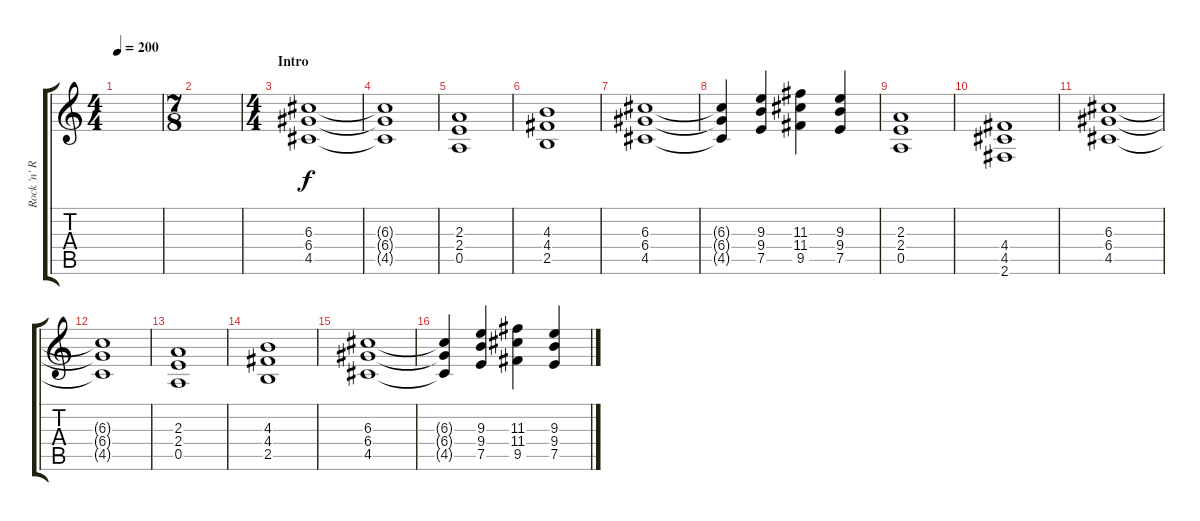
\track ("Rock 'n' Rolf" "Rock 'n' R") {instrument distortionguitar}
\staff {score tabs}
\tuning (E4 B3 G3 D3 A2 E2) {hide}
\ts (4 4)
\tempo 200
\clef g2
\ks c
|
\ts (7 8)
|
\ts (4 4)
\section ("" "Intro")
(6.3 6.4 4.5).1 |
(6.3{t} 6.4{t} 4.5{t}).1 |
(2.3 2.4 0.5).1 |
(4.3 4.4 2.5).1 |
(6.3 6.4 4.5).1 |
(6.3{t} 6.4{t} 4.5{t}).4 (9.3 9.4 7.5).4 (11.3 11.4 9.5).4 (9.3 9.4 7.5).4 |
(2.3 2.4 0.5).1 |
(4.4 4.5 2.6).1 |
(6.3 6.4 4.5).1 |
(6.3{t} 6.4{t} 4.5{t}).1 |
(2.3 2.4 0.5).1 |
(4.3 4.4 2.5).1 |
(6.3 6.4 4.5).1 |
(6.3{t} 6.4{t} 4.5{t}).4 (9.3 9.4 7.5).4 (11.3 11.4 9.5).4 (9.3 9.4 7.5).4
